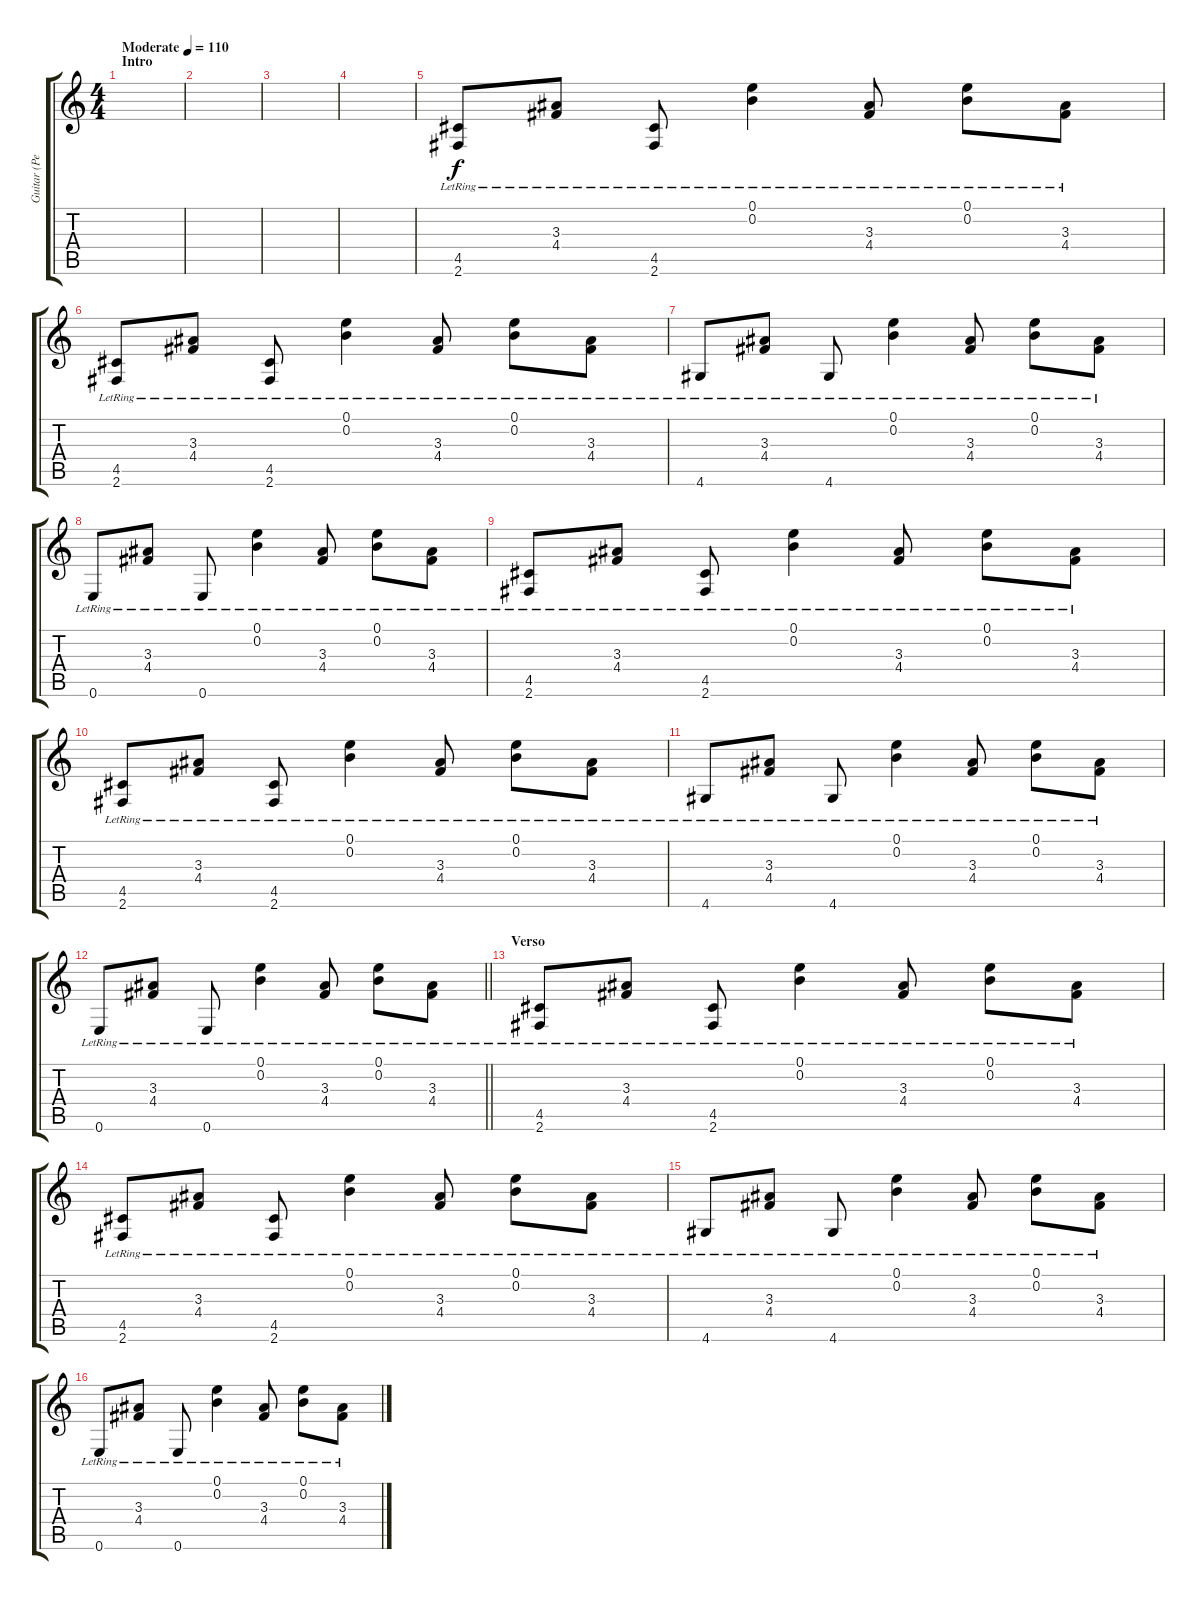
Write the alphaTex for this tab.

\track ("Guitar (Peter DiStefano)" "Guitar (Pe") {instrument electricguitarjazz}
\staff {score tabs}
\tuning (E4 B3 G3 D3 A2 E2) {hide}
\ts (4 4)
\section ("" "Intro")
\tempo (110 "Moderate")
\clef g2
\ks c
|
|
|
|
(4.5{lr} 2.6{lr}).8 (3.3{lr} 4.4{lr}).8 (4.5{lr} 2.6{lr}).8 (0.1{lr} 0.2{lr}).4 (3.3{lr} 4.4{lr}).8 (0.1{lr} 0.2{lr}).8 (3.3{lr} 4.4{lr}).8 |
(4.5{lr} 2.6{lr}).8 (3.3{lr} 4.4{lr}).8 (4.5{lr} 2.6{lr}).8 (0.1{lr} 0.2{lr}).4 (3.3{lr} 4.4{lr}).8 (0.1{lr} 0.2{lr}).8 (3.3{lr} 4.4{lr}).8 |
4.6{lr}.8 (3.3{lr} 4.4{lr}).8 4.6{lr}.8 (0.1{lr} 0.2{lr}).4 (3.3{lr} 4.4{lr}).8 (0.1{lr} 0.2{lr}).8 (3.3{lr} 4.4{lr}).8 |
0.6{lr}.8 (3.3{lr} 4.4{lr}).8 0.6{lr}.8 (0.1{lr} 0.2{lr}).4 (3.3{lr} 4.4{lr}).8 (0.1{lr} 0.2{lr}).8 (3.3{lr} 4.4{lr}).8 |
(4.5{lr} 2.6{lr}).8 (3.3{lr} 4.4{lr}).8 (4.5{lr} 2.6{lr}).8 (0.1{lr} 0.2{lr}).4 (3.3{lr} 4.4{lr}).8 (0.1{lr} 0.2{lr}).8 (3.3{lr} 4.4{lr}).8 |
(4.5{lr} 2.6{lr}).8 (3.3{lr} 4.4{lr}).8 (4.5{lr} 2.6{lr}).8 (0.1{lr} 0.2{lr}).4 (3.3{lr} 4.4{lr}).8 (0.1{lr} 0.2{lr}).8 (3.3{lr} 4.4{lr}).8 |
4.6{lr}.8 (3.3{lr} 4.4{lr}).8 4.6{lr}.8 (0.1{lr} 0.2{lr}).4 (3.3{lr} 4.4{lr}).8 (0.1{lr} 0.2{lr}).8 (3.3{lr} 4.4{lr}).8 |
\barLineRight lightlight
0.6{lr}.8 (3.3{lr} 4.4{lr}).8 0.6{lr}.8 (0.1{lr} 0.2{lr}).4 (3.3{lr} 4.4{lr}).8 (0.1{lr} 0.2{lr}).8 (3.3{lr} 4.4{lr}).8 |
\section ("" "Verso")
(4.5{lr} 2.6{lr}).8 (3.3{lr} 4.4{lr}).8 (4.5{lr} 2.6{lr}).8 (0.1{lr} 0.2{lr}).4 (3.3{lr} 4.4{lr}).8 (0.1{lr} 0.2{lr}).8 (3.3{lr} 4.4{lr}).8 |
(4.5{lr} 2.6{lr}).8 (3.3{lr} 4.4{lr}).8 (4.5{lr} 2.6{lr}).8 (0.1{lr} 0.2{lr}).4 (3.3{lr} 4.4{lr}).8 (0.1{lr} 0.2{lr}).8 (3.3{lr} 4.4{lr}).8 |
4.6{lr}.8 (3.3{lr} 4.4{lr}).8 4.6{lr}.8 (0.1{lr} 0.2{lr}).4 (3.3{lr} 4.4{lr}).8 (0.1{lr} 0.2{lr}).8 (3.3{lr} 4.4{lr}).8 |
0.6{lr}.8 (3.3{lr} 4.4{lr}).8 0.6{lr}.8 (0.1{lr} 0.2{lr}).4 (3.3{lr} 4.4{lr}).8 (0.1{lr} 0.2{lr}).8 (3.3{lr} 4.4{lr}).8
